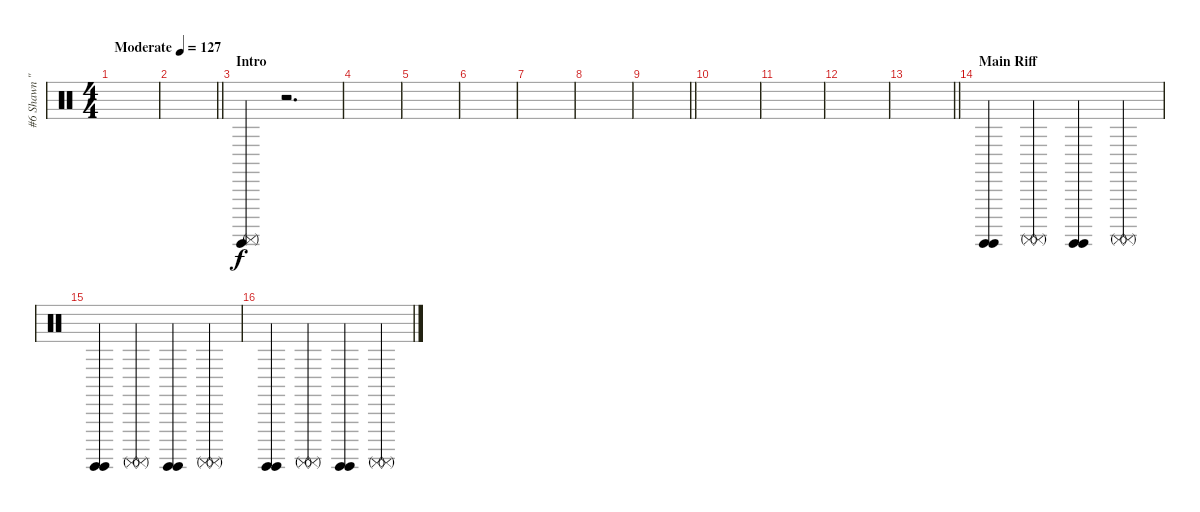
\track ("#6 Shawn \"Clown\" Crahan" "#6 Shawn \"") {instrument percussion}
\staff {score}
\articulation defaults
\ts (4 4)
\tempo (127 "Moderate")
\clef neutral
\ks c
|
\barLineRight lightlight
|
\section ("" "Intro")
("Surdo (mute)" "Surdo (hit)").4 r.2{d} |
|
|
|
|
|
\barLineRight lightlight
|
\section ("" "")
|
|
|
\barLineRight lightlight
|
\section ("" "Main Riff")
("Surdo (hit)" "Surdo (hit)").4 ("Surdo (mute)" "Surdo (mute)").4 ("Surdo (hit)" "Surdo (hit)").4 ("Surdo (mute)" "Surdo (mute)").4 |
("Surdo (hit)" "Surdo (hit)").4 ("Surdo (mute)" "Surdo (mute)").4 ("Surdo (hit)" "Surdo (hit)").4 ("Surdo (mute)" "Surdo (mute)").4 |
("Surdo (hit)" "Surdo (hit)").4 ("Surdo (mute)" "Surdo (mute)").4 ("Surdo (hit)" "Surdo (hit)").4 ("Surdo (mute)" "Surdo (mute)").4
